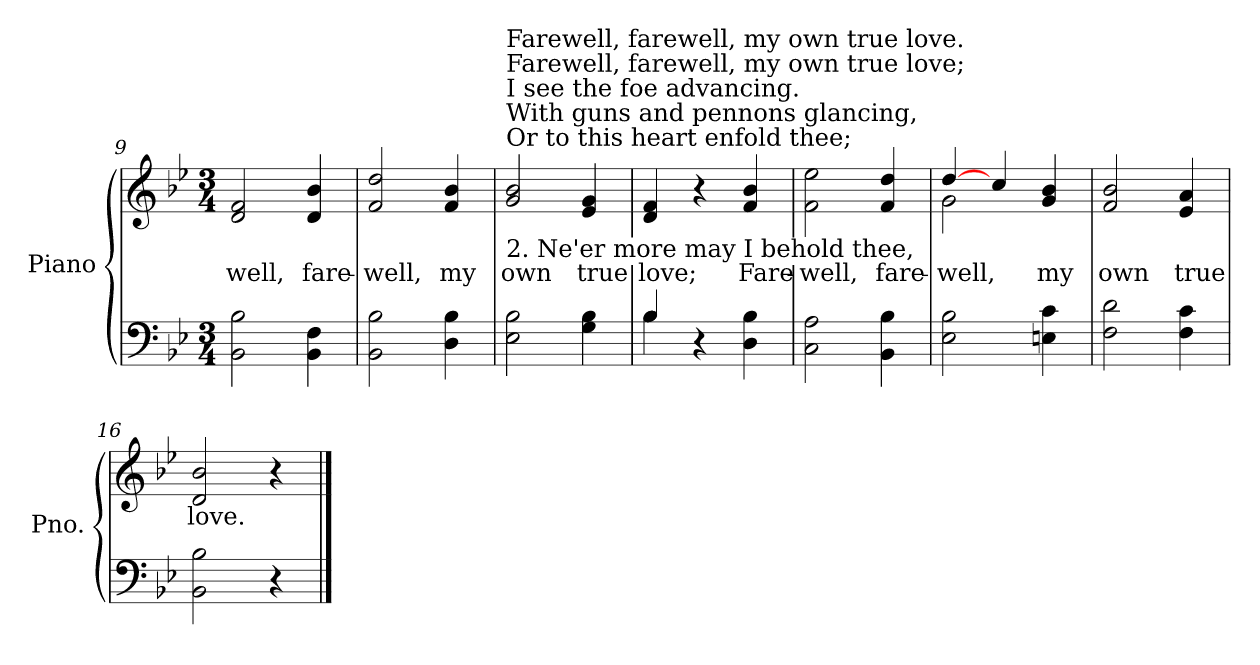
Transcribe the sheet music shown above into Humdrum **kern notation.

**kern	**kern	**text
*part1	*part1	*part1
*staff2	*staff1	*staff1
*I"Piano	*	*
*I'Pno.	*	*
*clefF4	*clefG2	*
*k[b-e-]	*k[b-e-]	*
*B-:	*B-:	*
*M3/4	*M3/4	*
=9	=9	=9
!	!	!LO:LY:b:color=#000000
2BB-i\ 2B-i	2di/ 2fi	-well,
!	!	!LO:LY:b:color=#000000
4BB-i\ 4Fi	4di/ 4b-i	fare-
=10	=10	=10
!	!	!LO:LY:b:color=#000000
2BB-i\ 2B-i	2fi/ 2ddi	-well,
!	!	!LO:LY:b:color=#000000
4Di\ 4B-i	4fi/ 4b-i	my
!!LO:LB:g=z
=11	=11	=11
!	!LO:TX:b:t=2.  Ne'er more may I behold thee,	!
!	!LO:TX:t=Or to this heart enfold thee;	!
!	!LO:TX:t=With guns and pennons glancing,	!
!	!LO:TX:t=I see the foe advancing.	!
!	!LO:TX:t=Farewell, farewell, my own true love;	!
!	!LO:TX:t=Farewell, farewell, my own true love.	!
!	!	!LO:LY:b:color=#000000
2E-i\ 2B-i	2gi/ 2b-i	own
!	!	!LO:LY:b:color=#000000
4Gi\ 4B-i	4e-i/ 4gi	true
=12	=12	=12
*^	*	*
!	!	!	!LO:LY:b:color=#000000
4B-i/	4B-i\	4di/ 4fi	love;
4r	4ryy	4r	.
!	!	!	!LO:LY:b:color=#000000
4Di\ 4B-i	4ryy	4fi/ 4b-i	Fare-
*v	*v	*	*
=13	=13	=13
*^	*	*
!	!	!	!LO:LY:b:color=#000000
*v	*v	*	*
2Ci\ 2Ai	2fi\ 2ee-i	-well,
!	!	!LO:LY:b:color=#000000
4BB-i\ 4B-i	4fi/ 4ddi	fare-
=14	=14	=14
!	!	!LO:LY:b:color=#000000
*	*^	*
2E-i\ 2B-i	[4ddi/	2gi\	-well,
.	4cci/	.	.
!	!	!	!LO:LY:b:color=#000000
4Eni\ 4ci	4gi/ 4b-i	4ryy	my
=15	=15	=15	=15
!	!	!	!LO:LY:b:color=#000000
2Fi\ 2di	2fi/ 2b-i	2ryy	own
!	!	!	!LO:LY:b:color=#000000
4Fi\ 4ci	4e-i/ 4ai	4ryy	true
*	*v	*v	*
=16	=16	=16
*	*^	*
!	!	!	!LO:LY:b:color=#000000
*	*v	*v	*
2BB-i\ 2B-i	2di/ 2b-i	love.
4r	4r	.
==	==	==
*-	*-	*-
